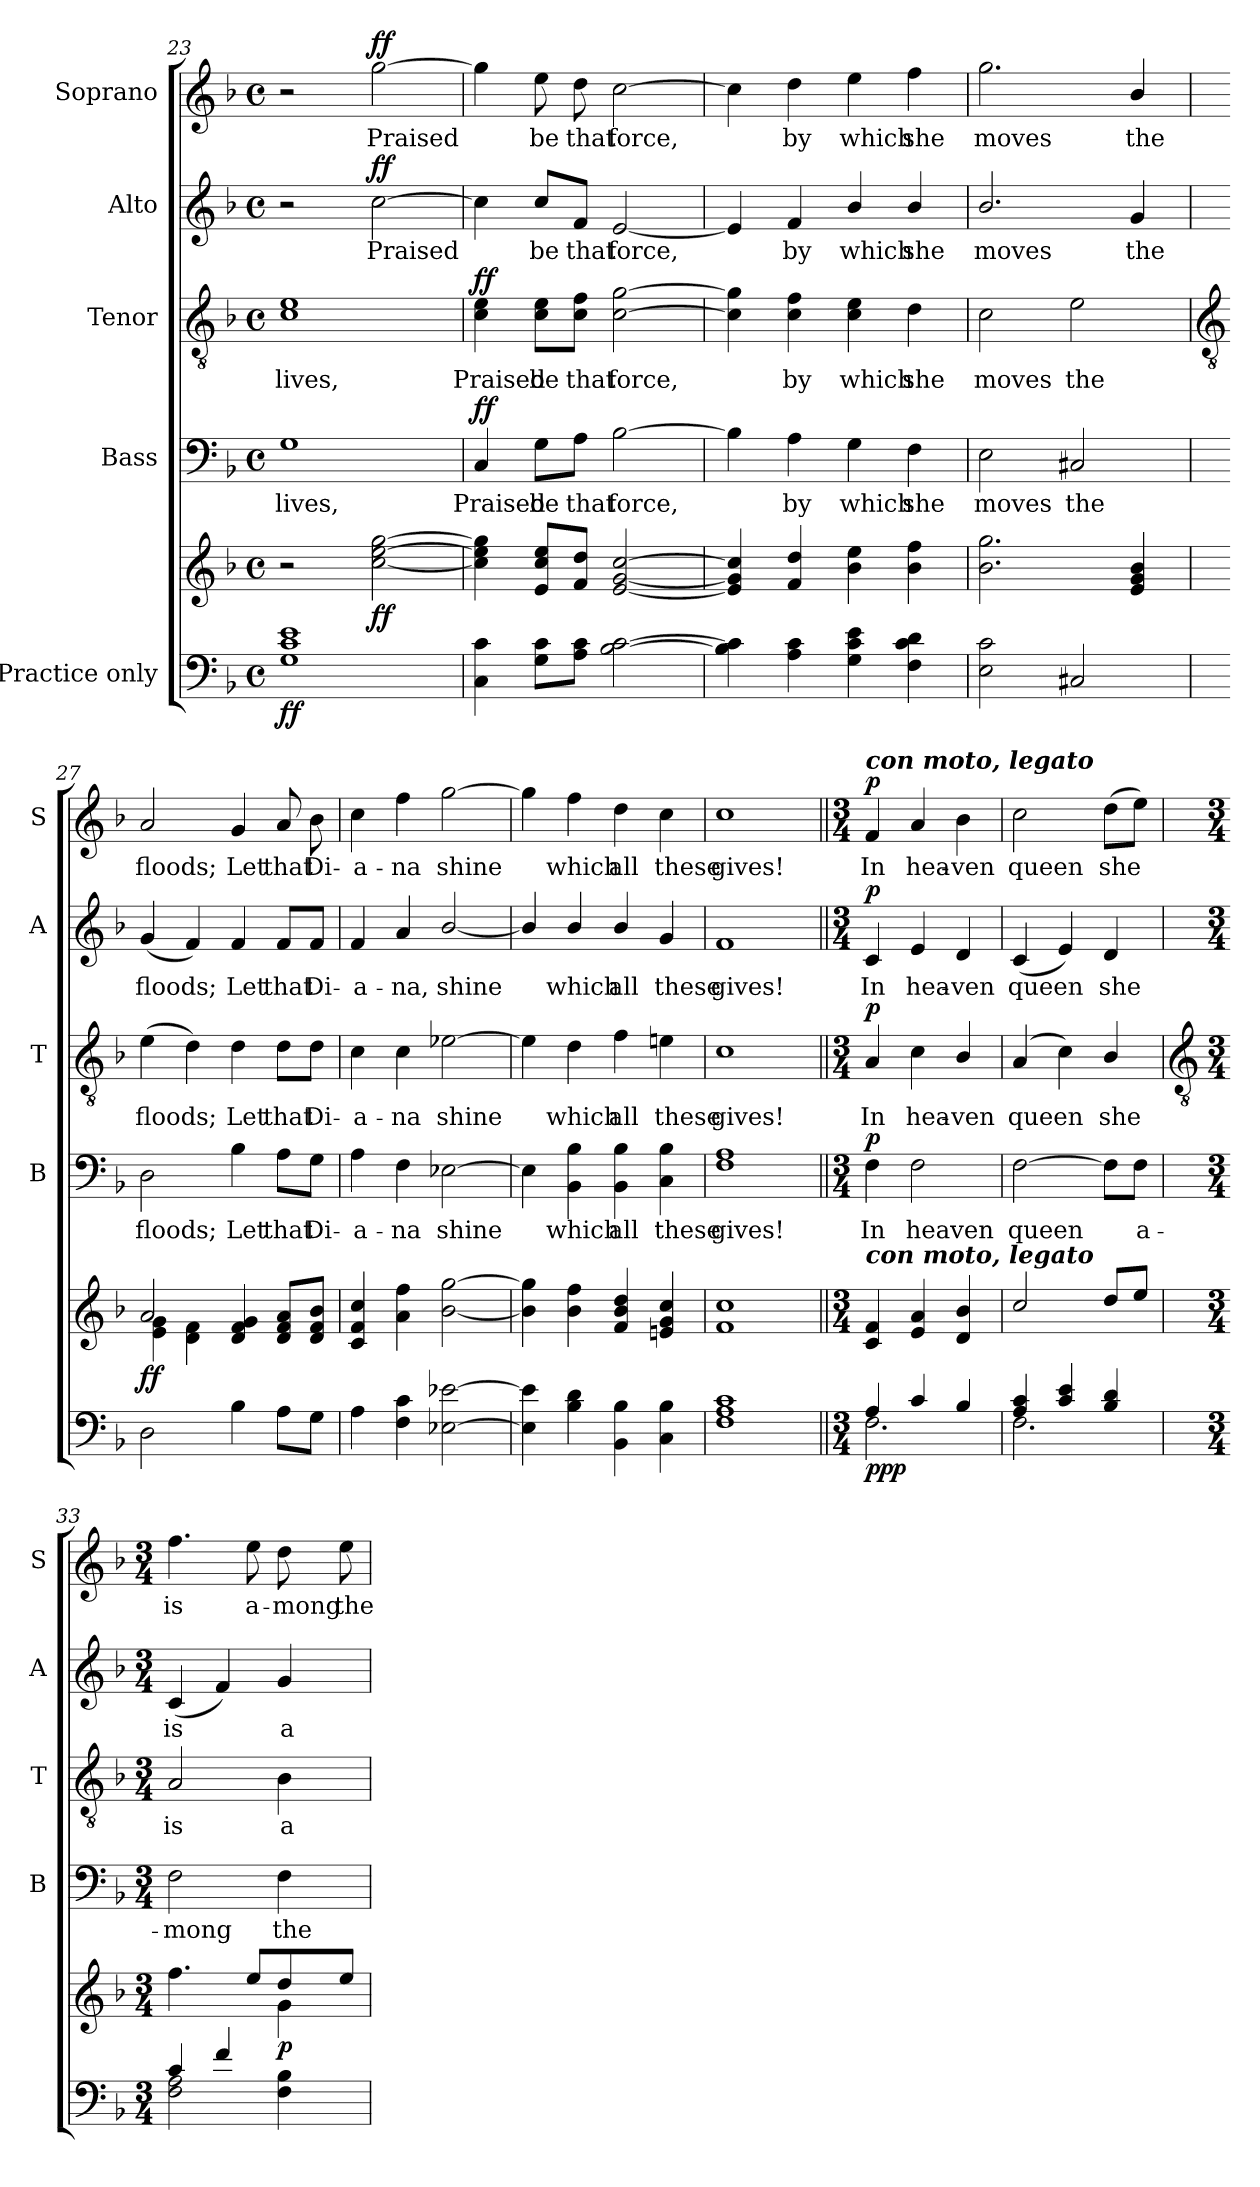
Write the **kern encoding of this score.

**kern	**kern	**dynam	**kern	**text	**dynam	**kern	**text	**dynam	**kern	**text	**dynam	**kern	**text	**dynam
*part5	*part5	*part5	*part4	*part4	*part4	*part3	*part3	*part3	*part2	*part2	*part2	*part1	*part1	*part1
*staff6	*staff5	*staff5/6	*staff4	*staff4	*staff4	*staff3	*staff3	*staff3	*staff2	*staff2	*staff2	*staff1	*staff1	*staff1
*I"Practice only	*	*	*I"Bass	*	*	*I"Tenor	*	*	*I"Alto	*	*	*I"Soprano	*	*
*	*	*	*I'B	*	*	*I'T	*	*	*I'A	*	*	*I'S	*	*
*clefF4	*clefG2	*	*clefF4	*	*	*clefGv2	*	*	*clefG2	*	*	*clefG2	*	*
*k[b-]	*k[b-]	*	*k[b-]	*	*	*k[b-]	*	*	*k[b-]	*	*	*k[b-]	*	*
*F:	*F:	*	*F:	*	*	*F:	*	*	*F:	*	*	*F:	*	*
*M4/4	*M4/4	*	*M4/4	*	*	*M4/4	*	*	*M4/4	*	*	*M4/4	*	*
*met(c)	*met(c)	*	*met(c)	*	*	*met(c)	*	*	*met(c)	*	*	*met(c)	*	*
=23	=23	=23	=23	=23	=23	=23	=23	=23	=23	=23	=23	=23	=23	=23
*^	*	*	*	*	*	*	*	*	*	*	*	*	*	*
!	!	!	!LO:DY:b=2	!	!LO:LY:b	!	!	!LO:LY:b	!	!	!	!	!	!	!
*	*	*	*	*	*	*	*^	*	*	*	*	*	*	*	*
1G/ 1c/ 1e/	1ryy	2r	ff	1G	lives,	.	1c 1e	1ryy	lives,	.	2r	.	.	2r	.	.
!	!	!	!LO:DY:b	!	!	!	!	!	!	!	!	!LO:LY:b	!LO:DY:b	!	!LO:LY:b	!LO:DY:b
.	.	[2cc\ [2ee\ [2gg\	ff	.	.	.	.	.	.	.	[2cc\	Praised	ff	[2gg\	Praised	ff
=24	=24	=24	=24	=24	=24	=24	=24	=24	=24	=24	=24	=24	=24	=24	=24	=24
!	!	!	!	!	!LO:LY:b	!LO:DY:b	!	!	!LO:LY:b	!LO:DY:b	!	!	!	!	!	!
4C\ 4c\	1ryy	4cc\] 4ee\] 4gg\]	.	4C/	Praised	ff	4c\ 4e\	1ryy	Praised	ff	4cc\]	.	.	4gg\]	.	.
!	!	!	!	!	!LO:LY:b	!	!	!	!LO:LY:b	!	!	!LO:LY:b	!	!	!LO:LY:b	!
8G\ 8c\L	.	8e/ 8cc/ 8ee/L	.	8G\L	be	.	8c\ 8e\L	.	be	.	8cc/L	be	.	8ee\	be	.
!	!	!	!	!	!LO:LY:b	!	!	!	!LO:LY:b	!	!	!LO:LY:b	!	!	!LO:LY:b	!
8A\ 8c\J	.	8f/ 8dd/J	.	8A\J	that	.	8c\ 8f\J	.	that	.	8f/J	that	.	8dd\	that	.
!	!	!	!	!	!LO:LY:b	!	!	!	!LO:LY:b	!	!	!LO:LY:b	!	!	!LO:LY:b	!
[2B-\ [2c\	.	[2e/ [2g/ [2cc/	.	[2B-\	force,	.	[2c\ [2g\	.	force,	.	[2e/	force,	.	[2cc\	force,	.
=25	=25	=25	=25	=25	=25	=25	=25	=25	=25	=25	=25	=25	=25	=25	=25	=25
4B-\] 4c\]	1ryy	4e/] 4g/] 4cc/]	.	4B-\]	.	.	4c\] 4g\]	1ryy	.	.	4e/]	.	.	4cc\]	.	.
!	!	!	!	!	!LO:LY:b	!	!	!	!LO:LY:b	!	!	!LO:LY:b	!	!	!LO:LY:b	!
4A\ 4c\	.	4f/ 4dd/	.	4A\	by	.	4c\ 4f\	.	by	.	4f/	by	.	4dd\	by	.
!	!	!	!	!	!LO:LY:b	!	!	!	!LO:LY:b	!	!	!LO:LY:b	!	!	!LO:LY:b	!
4G\ 4c\ 4e\	.	4b-\ 4ee\	.	4G\	which	.	4c\ 4e\	.	which	.	4b-/	which	.	4ee\	which	.
!	!	!	!	!	!LO:LY:b	!	!	!	!LO:LY:b	!	!	!LO:LY:b	!	!	!LO:LY:b	!
4F\ 4c\ 4d\	.	4b-\ 4ff\	.	4F\	she	.	4d\	.	she	.	4b-/	she	.	4ff\	she	.
=26	=26	=26	=26	=26	=26	=26	=26	=26	=26	=26	=26	=26	=26	=26	=26	=26
!	!	!	!	!	!LO:LY:b	!	!	!	!LO:LY:b	!	!	!LO:LY:b	!	!	!LO:LY:b	!
2E\ 2c\	1ryy	2.b-\ 2.gg\	.	2E\	moves	.	2c\	1ryy	moves	.	2.b-/	moves	.	2.gg\	moves	.
!	!	!	!	!	!LO:LY:b	!	!	!	!LO:LY:b	!	!	!	!	!	!	!
2C#X/	.	.	.	2C#X/	the	.	2e\	.	the	.	.	.	.	.	.	.
!	!	!	!	!	!	!	!	!	!	!	!	!LO:LY:b	!	!	!LO:LY:b	!
.	.	4e/ 4g/ 4b-/	.	.	.	.	.	.	.	.	4g/	the	.	4b-/	the	.
*	*	*	*	*	*	*	*v	*v	*	*	*	*	*	*	*	*
!!LO:LB:g=z
=27	=27	=27	=27	=27	=27	=27	=27	=27	=27	=27	=27	=27	=27	=27	=27
*	*	*	*	*	*	*	*clefGv2	*	*	*	*	*	*	*	*
*	*	*^	*	*	*	*	*	*	*	*	*	*	*	*	*
!	!	!	!	!LO:DY:b	!	!LO:LY:b	!	!	!LO:LY:b	!	!	!LO:LY:b	!	!	!LO:LY:b	!
2D\	1ryy	2a/	4e\ 4g\	ff	2D\	floods;	.	(>4e\	floods;	.	(<4g/	floods;	.	2a/	floods;	.
.	.	.	4d\ 4f\	.	.	.	.	4d\)	.	.	4f/)	.	.	.	.	.
!	!	!	!	!	!	!LO:LY:b	!	!	!LO:LY:b	!	!	!LO:LY:b	!	!	!LO:LY:b	!
4B-\	.	4d/ 4f/ 4g/	2ryy	.	4B-\	Let	.	4d\	Let	.	4f/	Let	.	4g/	Let	.
!	!	!	!	!	!	!LO:LY:b	!	!	!LO:LY:b	!	!	!LO:LY:b	!	!	!LO:LY:b	!
8A\L	.	8d/ 8f/ 8a/L	.	.	8A\L	that	.	8d\L	that	.	8f/L	that	.	8a/	that	.
!	!	!	!	!	!	!LO:LY:b	!	!	!LO:LY:b	!	!	!LO:LY:b	!	!	!LO:LY:b	!
8G\J	.	8d/ 8f/ 8b-/J	.	.	8G\J	Di-	.	8d\J	Di-	.	8f/J	Di-	.	8b-\	Di-	.
=28	=28	=28	=28	=28	=28	=28	=28	=28	=28	=28	=28	=28	=28	=28	=28	=28
!	!	!	!	!	!	!LO:LY:b	!	!	!LO:LY:b	!	!	!LO:LY:b	!	!	!LO:LY:b	!
4A\	1ryy	4c/ 4f/ 4cc/	2ryy	.	4A\	-a-	.	4c\	-a-	.	4f/	-a-	.	4cc\	-a-	.
!	!	!	!	!	!	!LO:LY:b	!	!	!LO:LY:b	!	!	!LO:LY:b	!	!	!LO:LY:b	!
4F\ 4c\	.	4a\ 4ff\	.	.	4F\	-na	.	4c\	-na	.	4a/	-na,	.	4ff\	-na	.
!	!	!	!	!	!	!LO:LY:b	!	!	!LO:LY:b	!	!	!LO:LY:b	!	!	!LO:LY:b	!
[2E-X\ [2e-X\	.	[2b-\ [2gg\	2ryy	.	[2E-X\	shine	.	[2e-X\	shine	.	[2b-/	shine	.	[2gg\	shine	.
=29	=29	=29	=29	=29	=29	=29	=29	=29	=29	=29	=29	=29	=29	=29	=29	=29
4E-\] 4e-\]	1ryy	4b-\] 4gg\]	1ryy	.	4E-\]	.	.	4e-\]	.	.	4b-/]	.	.	4gg\]	.	.
!	!	!	!	!	!	!LO:LY:b	!	!	!LO:LY:b	!	!	!LO:LY:b	!	!	!LO:LY:b	!
4B-\ 4d\	.	4b-\ 4ff\	.	.	4BB-\ 4B-\	which	.	4d\	which	.	4b-/	which	.	4ff\	which	.
!	!	!	!	!	!	!LO:LY:b	!	!	!LO:LY:b	!	!	!LO:LY:b	!	!	!LO:LY:b	!
4BB-\ 4B-\	.	4f/ 4b-/ 4dd/	.	.	4BB-\ 4B-\	all	.	4f\	all	.	4b-/	all	.	4dd\	all	.
!	!	!	!	!	!	!LO:LY:b	!	!	!LO:LY:b	!	!	!LO:LY:b	!	!	!LO:LY:b	!
4C\ 4B-\	.	4en/ 4g/ 4cc/	.	.	4C\ 4B-\	these	.	4en\	these	.	4g/	these	.	4cc\	these	.
=30	=30	=30	=30	=30	=30	=30	=30	=30	=30	=30	=30	=30	=30	=30	=30	=30
!	!	!	!	!	!	!LO:LY:b	!	!	!LO:LY:b	!	!	!LO:LY:b	!	!	!LO:LY:b	!
1F/ 1A/ 1c/	1ryy	1f/ 1cc/	1ryy	.	1F 1A	gives!	.	1c	gives!	.	1f	gives!	.	1cc	gives!	.
=31||	=31||	=31||	=31||	=31||	=31||	=31||	=31||	=31||	=31||	=31||	=31||	=31||	=31||	=31||	=31||	=31||
*M3/4	*	*M3/4	*	*	*M3/4	*	*	*M3/4	*	*	*M3/4	*	*	*M3/4	*	*
*	*	*MM92	*	*	*	*	*	*	*	*	*	*	*	*	*	*
!	!	!	!	!	!	!	!	!	!	!	!	!	!	!LO:TX:a:Bi:t=con moto, legato	!	!
!	!	!LO:TX:a:Bi:t=con moto, legato	!	!	!	!	!	!	!	!	!	!	!	!	!	!
!	!	!	!	!LO:DY:b=2	!	!LO:LY:b	!	!	!LO:LY:b	!	!	!LO:LY:b	!	!	!LO:LY:b	!
!	!	!	!	!LO:DY:n=1:b=2	!	!	!	!	!	!	!	!	!	!	!	!
!	!	!	!	!LO:DY:n=2:b	!	!	!LO:DY:b	!	!	!LO:DY:b	!	!	!LO:DY:b	!	!	!LO:DY:b
4A/	2.F\	4c/ 4f/	2.ryy	p p p	4F\	In	p	4A/	In	p	4c/	In	p	4f/	In	p
!	!	!	!	!	!	!LO:LY:b	!	!	!LO:LY:b	!	!	!LO:LY:b	!	!	!LO:LY:b	!
4c/	.	4e/ 4a/	.	.	2F\	heaven	.	4c\	hea-	.	4e/	hea-	.	4a/	hea-	.
!	!	!	!	!	!	!	!	!	!LO:LY:b	!	!	!LO:LY:b	!	!	!LO:LY:b	!
4B-/	.	4d/ 4b-/	.	.	.	.	.	4B-/	-ven	.	4d/	-ven	.	4b-\	-ven	.
=32	=32	=32	=32	=32	=32	=32	=32	=32	=32	=32	=32	=32	=32	=32	=32	=32
!	!	!	!	!	!	!LO:LY:b	!	!	!LO:LY:b	!	!	!LO:LY:b	!	!	!LO:LY:b	!
4A/ 4c/	2.F\	2cc/	2.ryy	.	[2F\	queen	.	(<4A/	queen	.	(<4c/	queen	.	2cc\	queen	.
4c/ 4e/	.	.	.	.	.	.	.	4c\)	.	.	4e/)	.	.	.	.	.
!	!	!	!	!	!	!	!	!	!LO:LY:b	!	!	!LO:LY:b	!	!	!LO:LY:b	!
4B-/ 4d/	.	8dd/L	.	.	8F\L]	.	.	4B-/	she	.	4d/	she	.	(>8dd\L	she	.
!	!	!	!	!	!	!LO:LY:b	!	!	!	!	!	!	!	!	!	!
.	.	8ee/J	.	.	8F\J	a-	.	.	.	.	.	.	.	8ee\J)	.	.
!!LO:LB:g=z
=33	=33	=33	=33	=33	=33	=33	=33	=33	=33	=33	=33	=33	=33	=33	=33	=33
*	*	*	*	*	*	*	*	*clefGv2	*	*	*	*	*	*	*	*
*M3/4	*	*M3/4	*	*	*M3/4	*	*	*M3/4	*	*	*M3/4	*	*	*M3/4	*	*
!	!	!	!	!	!	!LO:LY:b	!	!	!LO:LY:b	!	!	!LO:LY:b	!	!	!LO:LY:b	!
4c/	2F\ 2A\	4.ff\	2ryy	.	2F\	-mong	.	2A/	is	.	(<4c/	is	.	4.ff\	is	.
4f/	.	.	.	.	.	.	.	.	.	.	4f/)	.	.	.	.	.
!	!	!	!	!	!	!	!	!	!	!	!	!	!	!	!LO:LY:b	!
.	.	8ee/L	.	.	.	.	.	.	.	.	.	.	.	8ee\	a-	.
!	!	!	!	!LO:DY:b	!	!LO:LY:b	!	!	!LO:LY:b	!	!	!LO:LY:b	!	!	!LO:LY:b	!
4ryy	4F\ 4B-\	8dd/	4g\	p	4F\	the	.	4B-\	a-	.	4g/	a-	.	8dd\	-mong	.
!	!	!	!	!	!	!	!	!	!	!	!	!	!	!	!LO:LY:b	!
.	.	8ee/J	.	.	.	.	.	.	.	.	.	.	.	8ee\	the	.
*v	*v	*	*	*	*	*	*	*	*	*	*	*	*	*	*	*
*	*v	*v	*	*	*	*	*	*	*	*	*	*	*	*	*
=	=	=	=	=	=	=	=	=	=	=	=	=	=	=
*-	*-	*-	*-	*-	*-	*-	*-	*-	*-	*-	*-	*-	*-	*-
